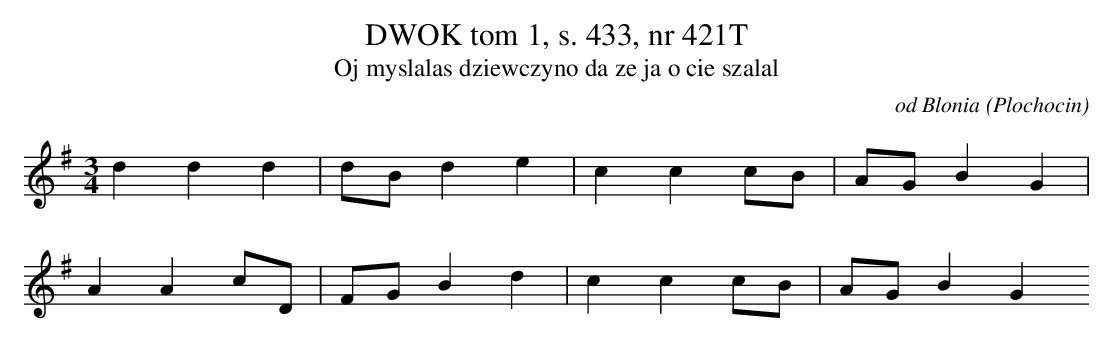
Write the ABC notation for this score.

X:1
T: DWOK tom 1, s. 433, nr 421T
T: Oj myslalas dziewczyno da ze ja o cie szalal
O: od Blonia (Plochocin)
M: 3/4
L: 1/8
K: G
d2d2d2 | dBd2e2 | c2c2cB | AGB2G2 |
A2A2cD | FGB2d2 | c2c2cB | AGB2G2
